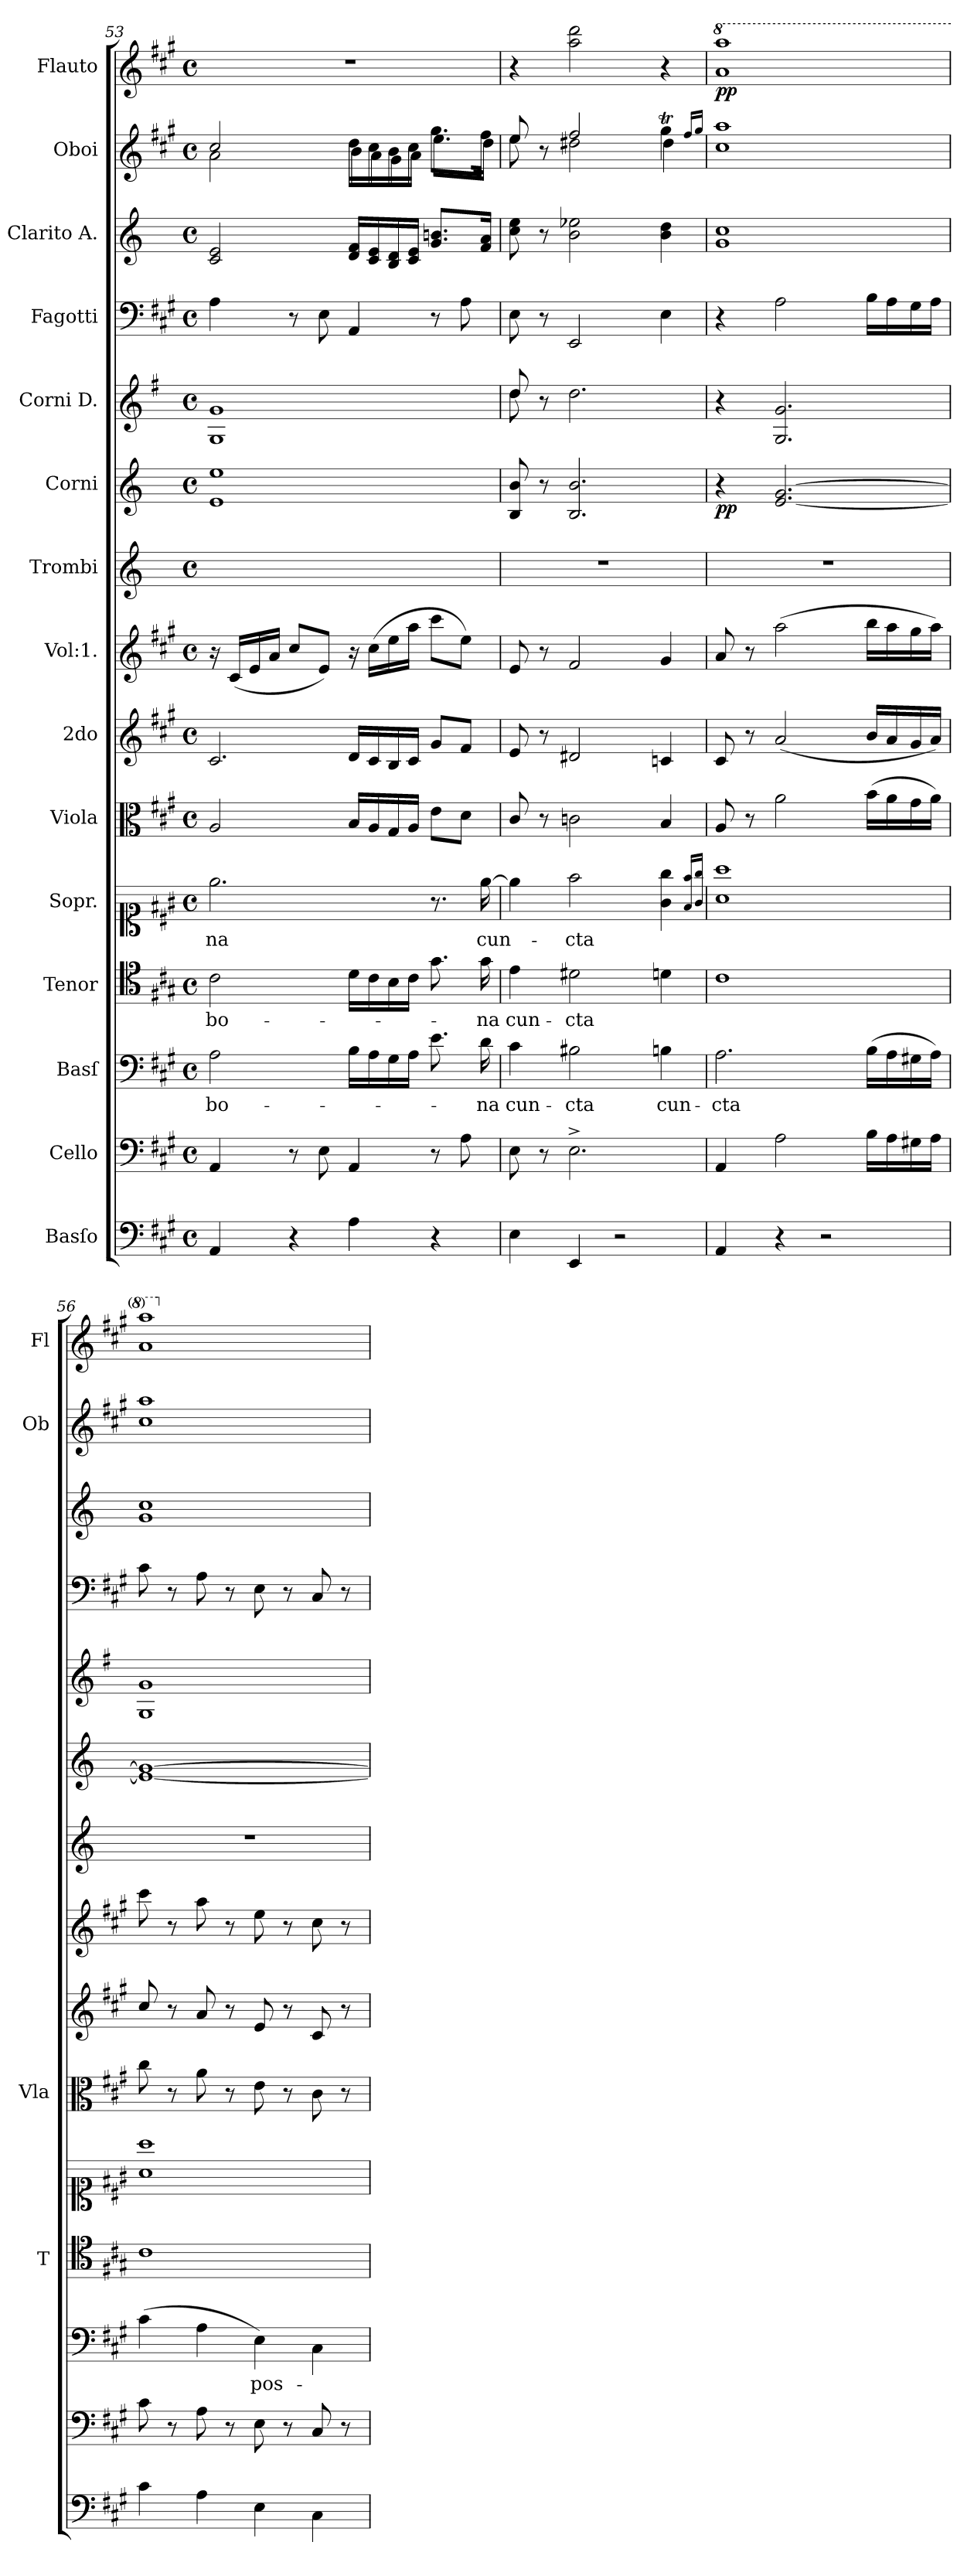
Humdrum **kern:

**kern	**kern	**kern	**text	**kern	**text	**kern	**text	**kern	**kern	**kern	**kern	**kern	**dynam	**kern	**kern	**kern	**kern	**kern	**dynam
*part15	*part14	*part13	*part13	*part12	*part12	*part11	*part11	*part10	*part9	*part8	*part7	*part6	*part6	*part5	*part4	*part3	*part2	*part1	*part1
*staff15	*staff14	*staff13	*staff13	*staff12	*staff12	*staff11	*staff11	*staff10	*staff9	*staff8	*staff7	*staff6	*staff6	*staff5	*staff4	*staff3	*staff2	*staff1	*staff1
*I"Basſo	*I"Cello	*I"Basſ	*	*I"Tenor	*	*I"Sopr.	*	*I"Viola	*I"2do	*I"Vol:1.	*I"Trombi	*I"Corni	*	*I"Corni D.	*I"Fagotti	*I"Clarito A.	*I"Oboi	*I"Flauto	*
*	*	*	*	*I'T	*	*	*	*I'Vla	*	*	*	*	*	*	*	*	*I'Ob	*I'Fl	*
*clefF4	*clefF4	*clefF4	*	*clefC4	*	*clefC1	*	*clefC3	*clefG2	*clefG2	*clefG2	*clefG2	*	*clefG2	*clefF4	*clefG2	*clefG2	*clefG2	*
*	*	*	*	*	*	*	*	*	*	*	*ITrd2c3	*ITrd2c3	*	*ITrd6c10	*	*ITrd2c3	*	*	*
*k[f#c#g#]	*k[f#c#g#]	*k[f#c#g#]	*	*k[f#c#g#]	*	*k[f#c#g#]	*	*k[f#c#g#]	*k[f#c#g#]	*k[f#c#g#]	*k[f#c#g#]	*k[f#c#g#]	*	*k[f#c#g#]	*k[f#c#g#]	*k[f#c#g#]	*k[f#c#g#]	*k[f#c#g#]	*
*A:	*A:	*A:	*	*A:	*	*A:	*	*A:	*A:	*A:	*A:	*A:	*	*A:	*A:	*A:	*A:	*A:	*
*M4/4	*M4/4	*M4/4	*	*M4/4	*	*M4/4	*	*M4/4	*M4/4	*M4/4	*M4/4	*M4/4	*	*M4/4	*M4/4	*M4/4	*M4/4	*M4/4	*
*met(c)	*met(c)	*met(c)	*	*met(c)	*	*met(c)	*	*met(c)	*met(c)	*met(c)	*met(c)	*met(c)	*	*met(c)	*met(c)	*met(c)	*met(c)	*met(c)	*
=53	=53	=53	=53	=53	=53	=53	=53	=53	=53	=53	=53	=53	=53	=53	=53	=53	=53	=53	=53
!	!	!	!	!	!	!	!	!	!LO:N:vis=2.	!	!	!	!	!	!	!	!	!	!
*	*	*	*	*	*	*	*	*	*	*	*	*	*	*	*	*	*^	*	*
4AA/	4AA/	2A\	bo-	2c#\	bo-	2.ee\	-na	2A/	2c#/	16r	1ryy	1c# 1cc#	.	1AA 1A	4A\	2A/ 2c#/	2cc#/	2a\	1r	.
.	.	.	.	.	.	.	.	.	.	(<16c#/LL	.	.	.	.	.	.	.	.	.	.
.	.	.	.	.	.	.	.	.	.	16e/	.	.	.	.	.	.	.	.	.	.
.	.	.	.	.	.	.	.	.	.	16a/JJ	.	.	.	.	.	.	.	.	.	.
4r	8r	.	.	.	.	.	.	.	.	8cc#/L	.	.	.	.	8r	.	.	.	.	.
.	8E\	.	.	.	.	.	.	.	.	8e/J)	.	.	.	.	8E\	.	.	.	.	.
4A\	4AA/	16B\LL	.	16d\LL	.	.	.	16B/LL	16d/LL	16r	.	.	.	.	4AA/	16B/ 16d/LL	16dd\LL	16b\LL	.	.
.	.	16A\	.	16c#\	.	.	.	16A/	16c#/	(>16cc#\LL	.	.	.	.	.	16A/ 16c#/	16cc#\	16a\	.	.
.	.	16G#\	.	16B\	.	.	.	16G#/	16B/	16ee\	.	.	.	.	.	16G#/ 16B/	16b\	16g#\	.	.
.	.	16A\JJ	.	16c#\JJ	.	.	.	16A/JJ	16c#/JJ	16aa\JJ	.	.	.	.	.	16A/ 16c#/JJ	16cc#\JJ	16a\JJ	.	.
4r	8r	8.e\	.	8.g#\	.	8.r	.	8e\L	8g#/L	8ccc#\L	.	.	.	.	8r	8.e/ 8.g#X/L	8.gg#\L	8.ee\L	.	.
.	8A\	.	.	.	.	.	.	8d\J	8f#/J	8ee\J)	.	.	.	.	8A\	.	.	.	.	.
.	.	16d\	-na	16g#\	-na	[16ee\	cun-	.	.	.	.	.	.	.	.	16d/ 16f#/Jk	16ff#\Jk	16dd\Jk	.	.
=54	=54	=54	=54	=54	=54	=54	=54	=54	=54	=54	=54	=54	=54	=54	=54	=54	=54	=54	=54	=54
*	*	*	*	*	*	*	*	*	*	*	*	*	*	*^	*	*	*	*	*	*
4E\	8E\	4c#\	cun-	4e\	cun-	4ee\]	.	8c#/	8e/	8e/	1r	8G#/ 8g#/	.	8e/	8e\	8E\	8a\ 8cc#\	8ee/	8ee\	4r	.
.	8r	.	.	.	.	.	.	8r	8r	8r	.	8r	.	8r	8ryy	8r	8r	8r	8ryy	.	.
4EE/	2.E^>\	2B#X\	-cta	2d#X\	-cta	2ff#\	-cta	2cn\	2d#X/	2f#/	.	2.G#/ 2.g#/	.	2.e\	2.ryy	2EE/	2g#\ 2ccn\	2ff#/	2dd#X\	2aa\ 2ddd\	.
2r	.	.	.	.	.	.	.	.	.	.	.	.	.	.	.	.	.	.	.	.	.
.	.	4Bn\	cun-	4dn\	.	4g#\ 4gg#\	.	4B/	4cn/	4g#/	.	.	.	.	.	4E\	4g#\ 4b\	4gg#t\	4dd#\	4r	.
*	*	*	*	*	*	*	*	*	*	*	*	*	*	*v	*v	*	*	*v	*v	*	*
.	.	.	.	.	.	16qqf#/ 16qqff#/LL	.	.	.	.	.	.	.	.	.	.	16qqff#/LL	.	.
.	.	.	.	.	.	16qqg#/ 16qqgg#/JJ	.	.	.	.	.	.	.	.	.	.	16qqgg#/JJ	.	.
=55	=55	=55	=55	=55	=55	=55	=55	=55	=55	=55	=55	=55	=55	=55	=55	=55	=55	=55	=55
*	*	*	*	*	*	*	*	*	*	*	*	*	*	*	*	*	*	*8va	*
4AA/	4AA/	2.A\	-cta	1c#	.	1a 1aa	.	8A/	8c#/	8a/	1r	4r	pp	4r	4r	1e 1a	1cc# 1aa	1aa 1aaa	pp
.	.	.	.	.	.	.	.	8r	8r	8r	.	.	.	.	.	.	.	.	.
4r	2A\	.	.	.	.	.	.	2a\	(<2a/	(>2aa\	.	[<2.c#/ [>2.e/	.	2.AA/ 2.A/	2A\	.	.	.	.
2r	.	.	.	.	.	.	.	.	.	.	.	.	.	.	.	.	.	.	.
.	16B\LL	(>16B\LL	.	.	.	.	.	(>16b\LL	16b/LL	16bb\LL	.	.	.	.	16B\LL	.	.	.	.
.	16A\	16A\	.	.	.	.	.	16a\	16a/	16aa\	.	.	.	.	16A\	.	.	.	.
.	16G#X\	16G#X\	.	.	.	.	.	16g#\	16g#/	16gg#\	.	.	.	.	16G#\	.	.	.	.
.	16A\JJ	16A\JJ)	.	.	.	.	.	16a\JJ)	16a/JJ)	16aa\JJ)	.	.	.	.	16A\JJ	.	.	.	.
=56	=56	=56	=56	=56	=56	=56	=56	=56	=56	=56	=56	=56	=56	=56	=56	=56	=56	=56	=56
4c#\	8c#\	(>4c#\	.	1c#	.	1a 1aa	.	8cc#\	8cc#/	8ccc#\	1r	1c#_< 1e_>	.	1AA 1A	8c#\	1e 1a	1cc# 1aa	1aa 1aaa	.
.	8r	.	.	.	.	.	.	8r	8r	8r	.	.	.	.	8r	.	.	.	.
4A\	8A\	4A\	.	.	.	.	.	8a\	8a/	8aa\	.	.	.	.	8A\	.	.	.	.
.	8r	.	.	.	.	.	.	8r	8r	8r	.	.	.	.	8r	.	.	.	.
4E\	8E\	4E\)	pos-	.	.	.	.	8e\	8e/	8ee\	.	.	.	.	8E\	.	.	.	.
.	8r	.	.	.	.	.	.	8r	8r	8r	.	.	.	.	8r	.	.	.	.
4C#\	8C#/	4C#\	.	.	.	.	.	8c#\	8c#/	8cc#\	.	.	.	.	8C#/	.	.	.	.
.	8r	.	.	.	.	.	.	8r	8r	8r	.	.	.	.	8r	.	.	.	.
*	*	*	*	*	*	*	*	*	*	*	*	*	*	*	*	*	*	*X8va	*
=	=	=	=	=	=	=	=	=	=	=	=	=	=	=	=	=	=	=	=
*-	*-	*-	*-	*-	*-	*-	*-	*-	*-	*-	*-	*-	*-	*-	*-	*-	*-	*-	*-
